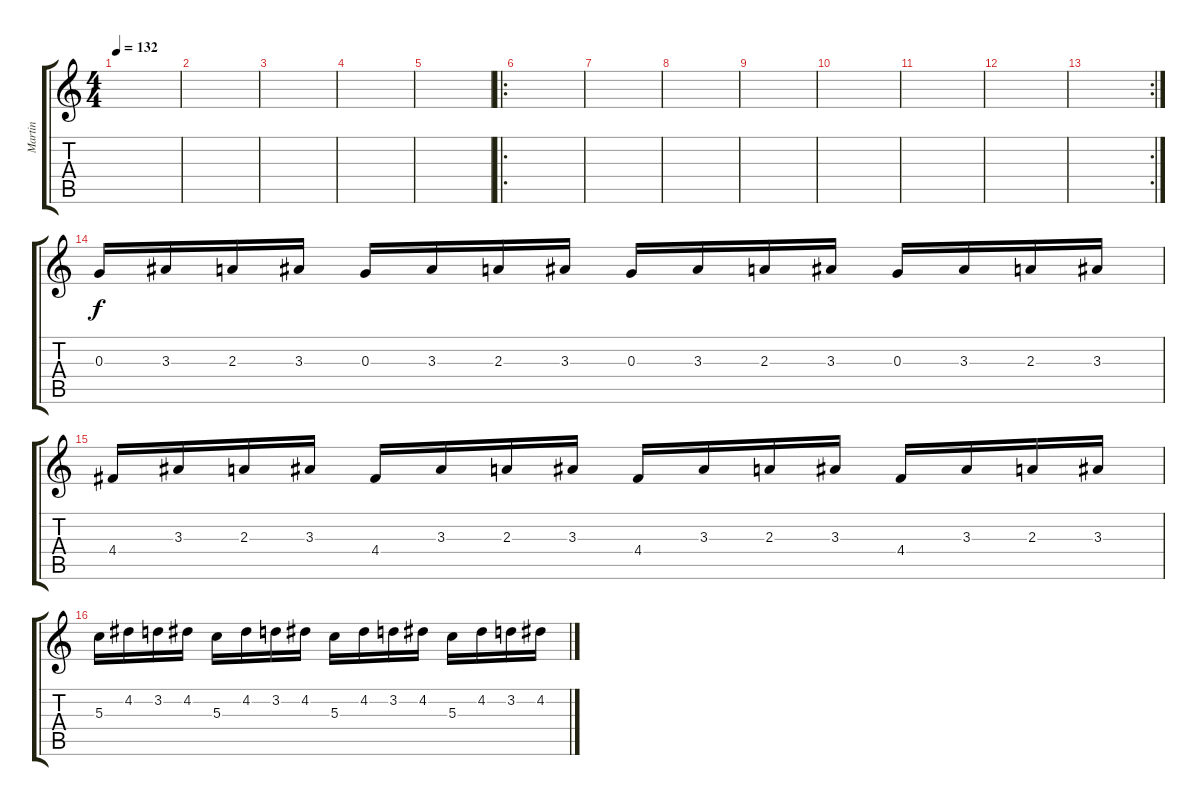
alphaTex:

\track ("Martin" "Martin") {instrument churchorgan}
\staff {score tabs}
\tuning (E5 B4 G4 D4 A3 E3) {hide}
\ts (4 4)
\tempo 132
\clef g2
\ks c
|
|
|
|
|
\ro
|
|
|
|
|
|
|
\rc 2
|
0.3.16 3.3.16 2.3.16 3.3.16 0.3.16 3.3.16 2.3.16 3.3.16 0.3.16 3.3.16 2.3.16 3.3.16 0.3.16 3.3.16 2.3.16 3.3.16 |
4.4.16 3.3.16 2.3.16 3.3.16 4.4.16 3.3.16 2.3.16 3.3.16 4.4.16 3.3.16 2.3.16 3.3.16 4.4.16 3.3.16 2.3.16 3.3.16 |
5.3.16 4.2.16 3.2.16 4.2.16 5.3.16 4.2.16 3.2.16 4.2.16 5.3.16 4.2.16 3.2.16 4.2.16 5.3.16 4.2.16 3.2.16 4.2.16
